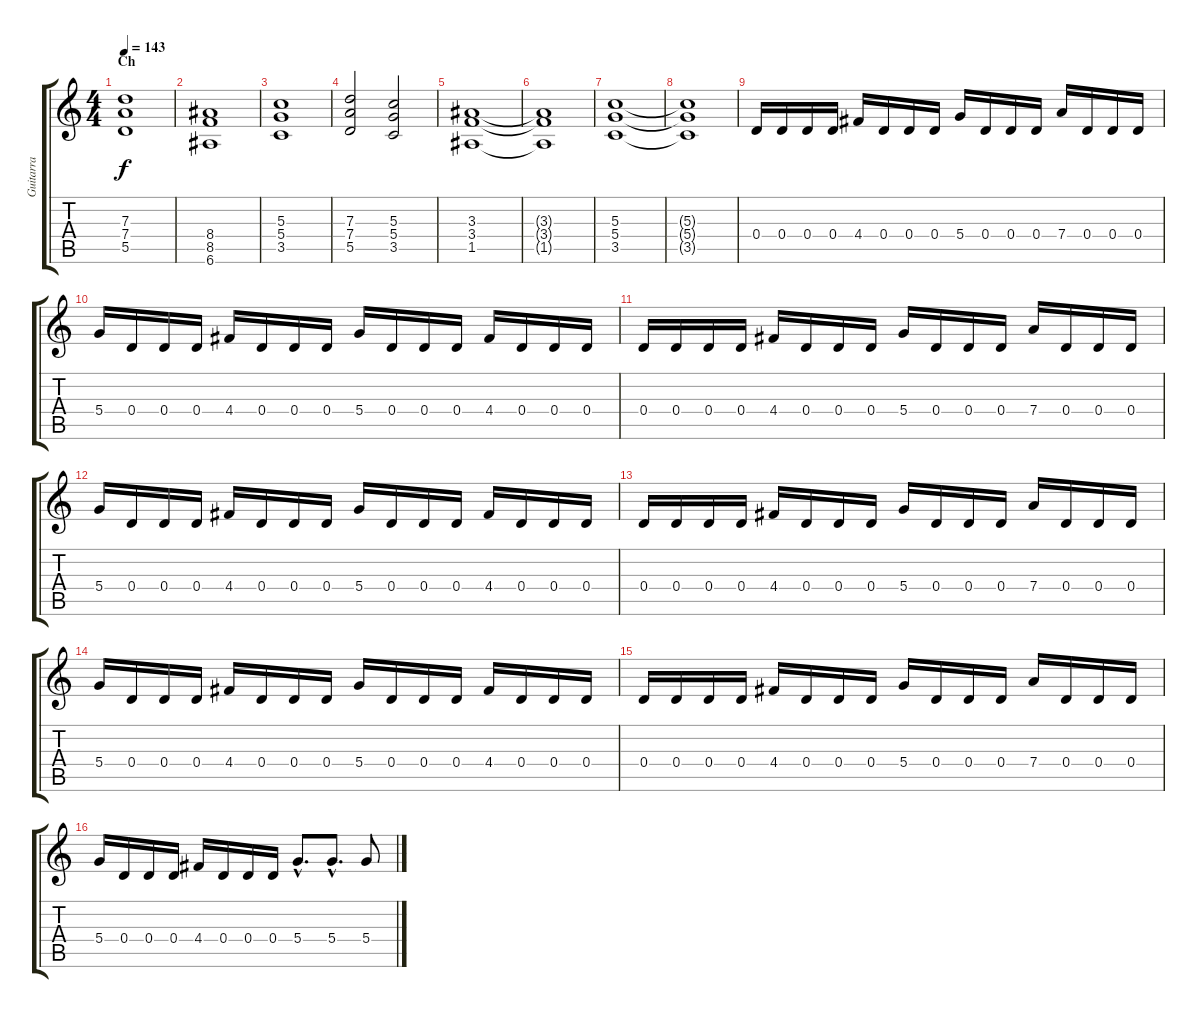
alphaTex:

\track ("Guitarra" "Guitarra") {instrument overdrivenguitar}
\staff {score tabs}
\tuning (E4 B3 G3 D3 A2 E2) {hide}
\ts (4 4)
\section ("" "Ch")
\tempo 143
\clef g2
\ks c
(7.3 7.4 5.5).1{dy f} |
(8.4 8.5 6.6).1 |
(5.3 5.4 3.5).1 |
(7.3 7.4 5.5).2 (5.3 5.4 3.5).2 |
(3.3 3.4 1.5).1 |
(3.3{t} 3.4{t} 1.5{t}).1 |
(5.3 5.4 3.5).1 |
(5.3{t} 5.4{t} 3.5{t}).1 |
0.4.16 0.4.16 0.4.16 0.4.16 4.4.16 0.4.16 0.4.16 0.4.16 5.4.16 0.4.16 0.4.16 0.4.16 7.4.16 0.4.16 0.4.16 0.4.16 |
5.4.16 0.4.16 0.4.16 0.4.16 4.4.16 0.4.16 0.4.16 0.4.16 5.4.16 0.4.16 0.4.16 0.4.16 4.4.16 0.4.16 0.4.16 0.4.16 |
0.4.16 0.4.16 0.4.16 0.4.16 4.4.16 0.4.16 0.4.16 0.4.16 5.4.16 0.4.16 0.4.16 0.4.16 7.4.16 0.4.16 0.4.16 0.4.16 |
5.4.16 0.4.16 0.4.16 0.4.16 4.4.16 0.4.16 0.4.16 0.4.16 5.4.16 0.4.16 0.4.16 0.4.16 4.4.16 0.4.16 0.4.16 0.4.16 |
0.4.16 0.4.16 0.4.16 0.4.16 4.4.16 0.4.16 0.4.16 0.4.16 5.4.16 0.4.16 0.4.16 0.4.16 7.4.16 0.4.16 0.4.16 0.4.16 |
5.4.16 0.4.16 0.4.16 0.4.16 4.4.16 0.4.16 0.4.16 0.4.16 5.4.16 0.4.16 0.4.16 0.4.16 4.4.16 0.4.16 0.4.16 0.4.16 |
0.4.16 0.4.16 0.4.16 0.4.16 4.4.16 0.4.16 0.4.16 0.4.16 5.4.16 0.4.16 0.4.16 0.4.16 7.4.16 0.4.16 0.4.16 0.4.16 |
5.4.16 0.4.16 0.4.16 0.4.16 4.4.16 0.4.16 0.4.16 0.4.16 5.4{hac}.8{d} 5.4{hac}.8{d} 5.4.8
